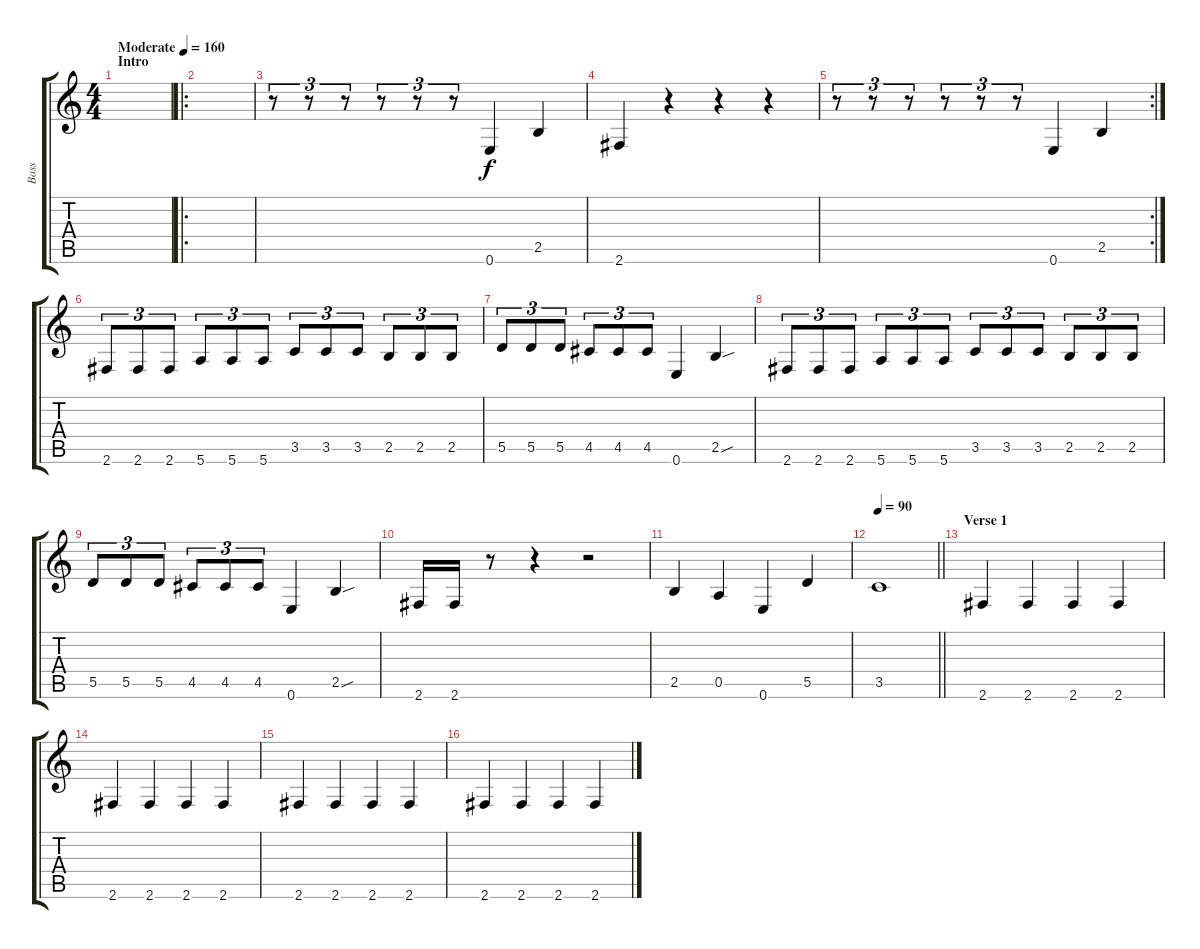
\track ("Bass" "Bass") {instrument electricbassfinger}
\staff {score tabs}
\tuning (E4 B3 G3 D3 A2 E2) {hide}
\ts (4 4)
\section ("" "Intro")
\tempo (160 "Moderate")
\clef g2
\ks c
|
\ro
|
r.8{tu (3 2)} r.8{tu (3 2)} r.8{tu (3 2)} r.8{tu (3 2)} r.8{tu (3 2)} r.8{tu (3 2)} 0.6.4 2.5.4 |
2.6.4 r.4 r.4 r.4 |
\rc 2
r.8{tu (3 2)} r.8{tu (3 2)} r.8{tu (3 2)} r.8{tu (3 2)} r.8{tu (3 2)} r.8{tu (3 2)} 0.6.4 2.5.4 |
2.6.8{tu (3 2)} 2.6.8{tu (3 2)} 2.6.8{tu (3 2)} 5.6.8{tu (3 2)} 5.6.8{tu (3 2)} 5.6.8{tu (3 2)} 3.5.8{tu (3 2)} 3.5.8{tu (3 2)} 3.5.8{tu (3 2)} 2.5.8{tu (3 2)} 2.5.8{tu (3 2)} 2.5.8{tu (3 2)} |
5.5.8{tu (3 2)} 5.5.8{tu (3 2)} 5.5.8{tu (3 2)} 4.5.8{tu (3 2)} 4.5.8{tu (3 2)} 4.5.8{tu (3 2)} 0.6.4 2.5{sou}.4 |
2.6.8{tu (3 2)} 2.6.8{tu (3 2)} 2.6.8{tu (3 2)} 5.6.8{tu (3 2)} 5.6.8{tu (3 2)} 5.6.8{tu (3 2)} 3.5.8{tu (3 2)} 3.5.8{tu (3 2)} 3.5.8{tu (3 2)} 2.5.8{tu (3 2)} 2.5.8{tu (3 2)} 2.5.8{tu (3 2)} |
5.5.8{tu (3 2)} 5.5.8{tu (3 2)} 5.5.8{tu (3 2)} 4.5.8{tu (3 2)} 4.5.8{tu (3 2)} 4.5.8{tu (3 2)} 0.6.4 2.5{sou}.4 |
2.6.16 2.6.16 r.8 r.4 r.2 |
2.5.4 0.5.4 0.6.4 5.5.4 |
\tempo 90
\barLineRight lightlight
3.5.1 |
\section ("" "Verse 1")
2.6.4 2.6.4 2.6.4 2.6.4 |
2.6.4 2.6.4 2.6.4 2.6.4 |
2.6.4 2.6.4 2.6.4 2.6.4 |
2.6.4 2.6.4 2.6.4 2.6.4
